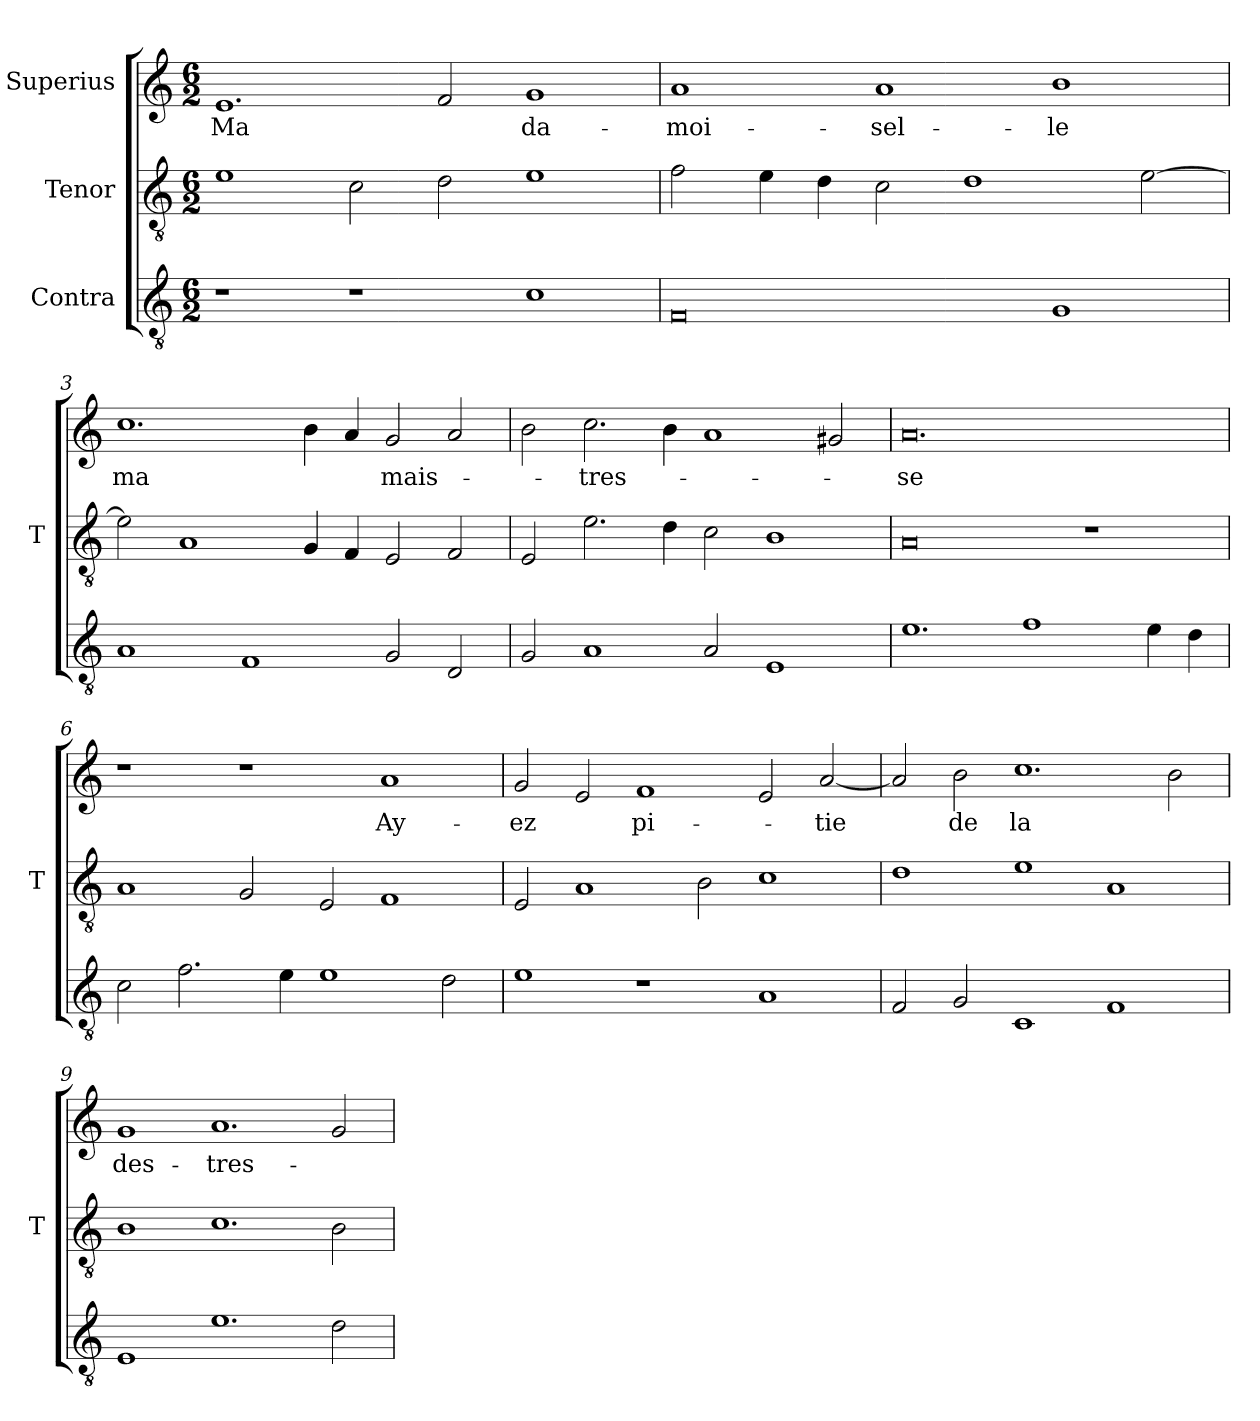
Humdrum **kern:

**kern	**kern	**kern	**text
*part3	*part2	*part1	*part1
*staff3	*staff2	*staff1	*staff1
*I"Contra	*I"Tenor	*I"Superius	*
*	*I'T	*	*
*clefGv2	*clefGv2	*clefG2	*
*M6/2	*M6/2	*M6/2	*
=1	=1	=1	=1
1r	1e	1.e	-Ma
1r	2c	.	.
.	2d	2f	.
1c	1e	1g	da-
=2	=2	=2	=2
0F	2f	1a	-moi-
.	4e	.	.
.	4d	.	.
.	2c	1a	-sel-
.	1d	.	.
1G	.	1b	-le
.	[2e	.	.
=3	=3	=3	=3
1A	2e]	1.cc	-ma
.	1A	.	.
1F	.	.	.
.	4G	4b	.
.	4F	4a	.
2G	2E	2g	mais-
2D	2F	2a	.
=4	=4	=4	=4
2G	2E	2b	.
1A	2.e	2.cc	-tres-
.	4d	4b	.
2A	2c	1a	.
1E	1B	.	.
.	.	2g#X	.
=5	=5	=5	=5
1.e	0A	0.a	-se
1f	.	.	.
.	1r	.	.
4e	.	.	.
4d	.	.	.
=6	=6	=6	=6
2c	1A	1r	.
2.f	.	.	.
.	2G	1r	.
4e	.	.	.
1e	2E	.	.
.	1F	1a	Ay-
2d	.	.	.
=7	=7	=7	=7
1e	2E	2g	-ez
.	1A	2e	.
1r	.	1f	pi-
.	2B	.	.
1A	1c	2e	.
.	.	[2a	-tie
=8	=8	=8	=8
2F	1d	2a]	.
2G	.	2b	-de
1C	1e	1.cc	-la
1F	1A	.	.
.	.	2b	.
=9	=9	=9	=9
1E	1B	1g	des-
1.e	1.c	1.a	-tres-
2d	2B	2g	.
=	=	=	=
*-	*-	*-	*-
